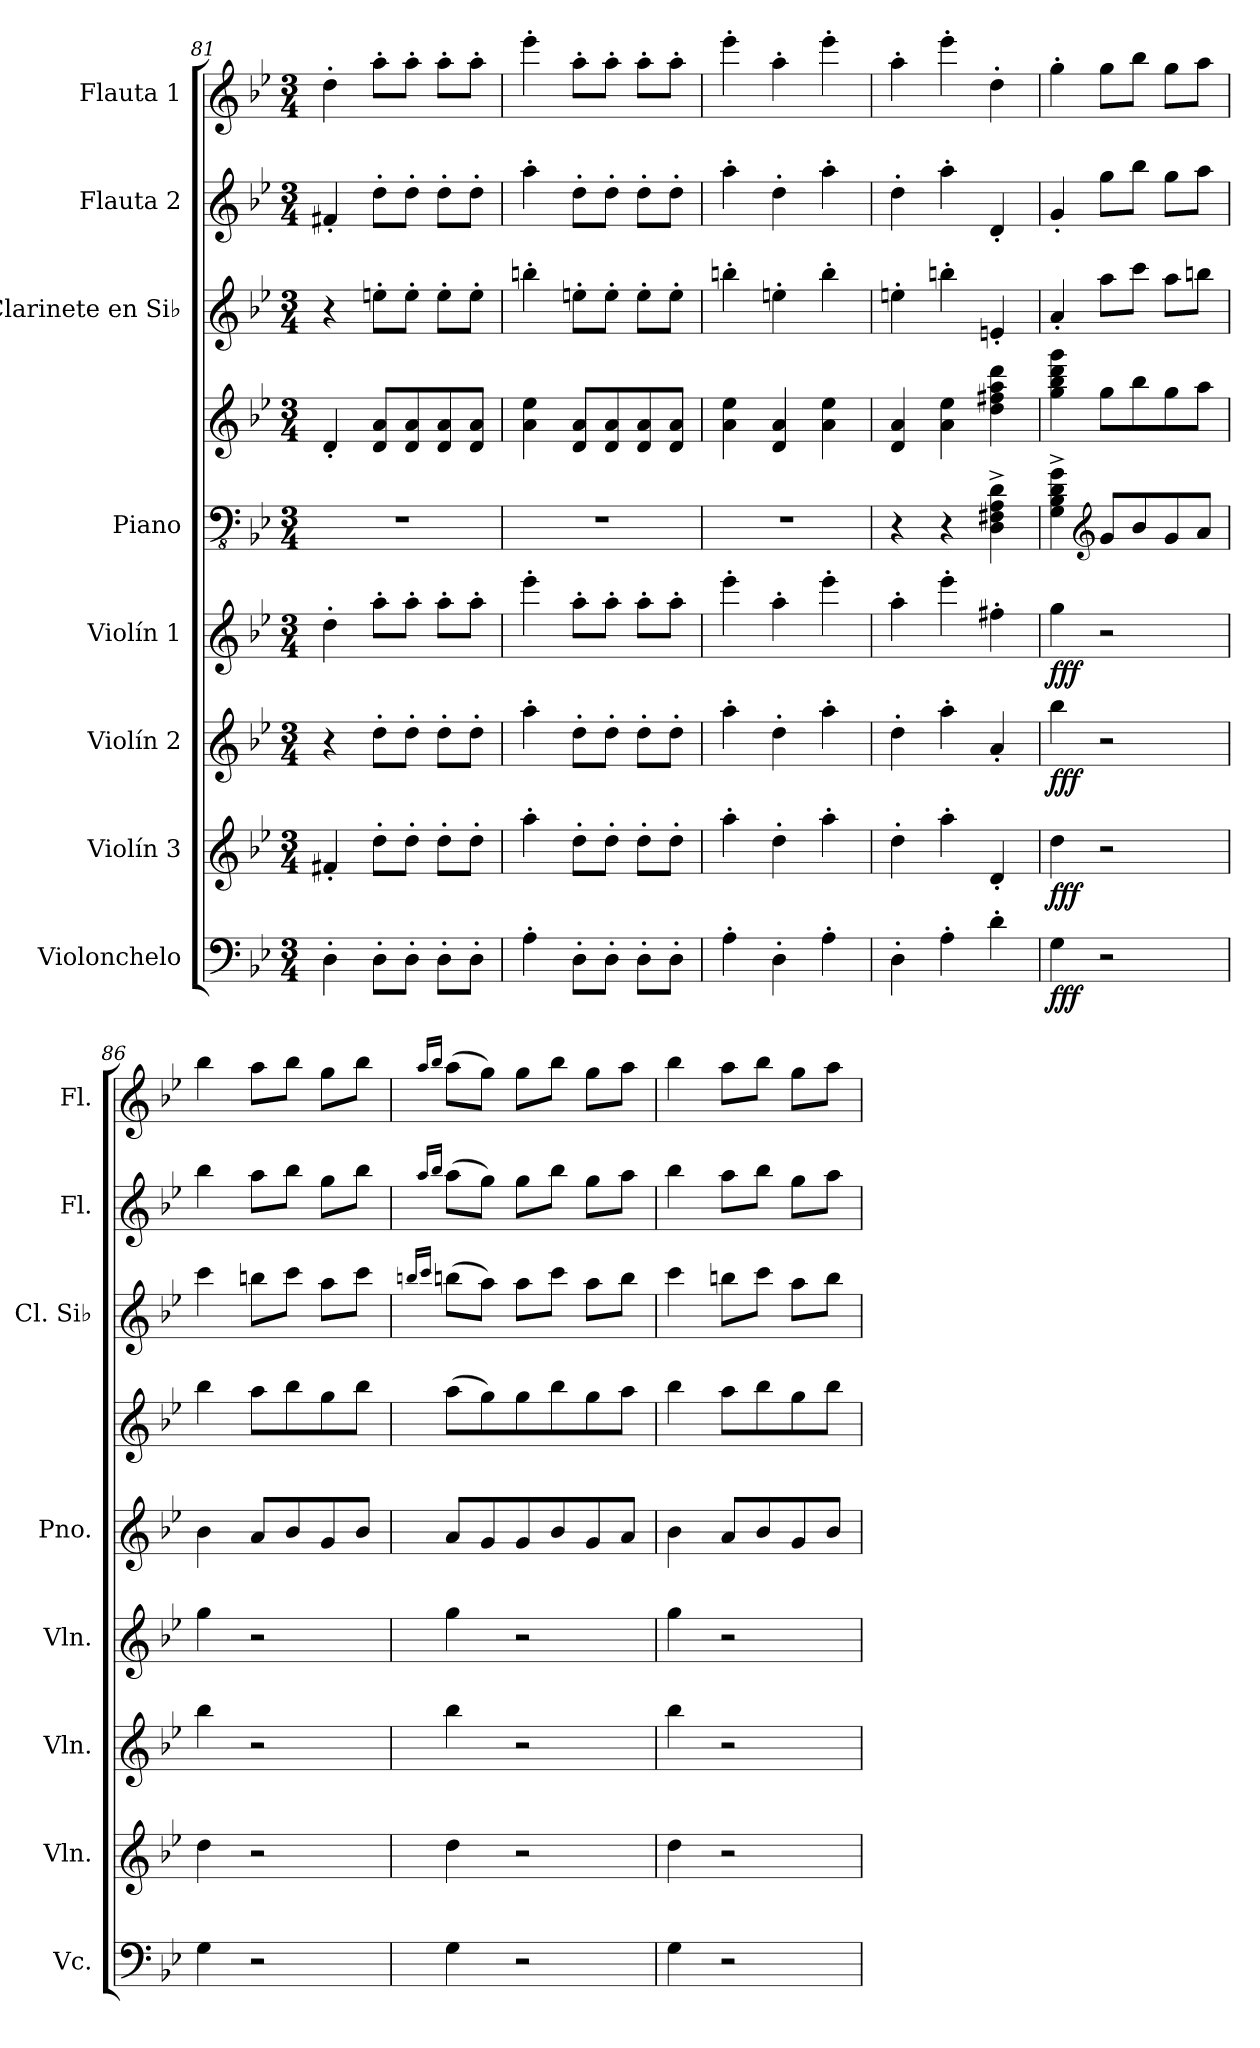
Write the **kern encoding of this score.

**kern	**dynam	**kern	**dynam	**kern	**dynam	**kern	**dynam	**kern	**kern	**kern	**kern	**kern
*part8	*part8	*part7	*part7	*part6	*part6	*part5	*part5	*part4	*part4	*part3	*part2	*part1
*staff9	*staff9	*staff8	*staff8	*staff7	*staff7	*staff6	*staff6	*staff5	*staff4	*staff3	*staff2	*staff1
*I"Violonchelo	*	*I"Violín 3	*	*I"Violín 2	*	*I"Violín 1	*	*I"Piano	*	*I"Clarinete en Si♭	*I"Flauta 2	*I"Flauta 1
*I'Vc.	*	*I'Vln.	*	*I'Vln.	*	*I'Vln.	*	*I'Pno.	*	*I'Cl. Si♭	*I'Fl.	*I'Fl.
!!LO:PB:g=z
*clefF4	*	*clefG2	*	*clefG2	*	*clefG2	*	*clefFv4	*clefG2	*clefG2	*clefG2	*clefG2
*	*	*	*	*	*	*	*	*	*	*ITrd1c2	*	*
*k[b-e-]	*	*k[b-e-]	*	*k[b-e-]	*	*k[b-e-]	*	*k[b-e-]	*k[b-e-]	*k[b-e-a-d-]	*k[b-e-]	*k[b-e-]
*M3/4	*	*M3/4	*	*M3/4	*	*M3/4	*	*M3/4	*M3/4	*M3/4	*M3/4	*M3/4
=81	=81	=81	=81	=81	=81	=81	=81	=81	=81	=81	=81	=81
4D'\	.	4f#X'/	.	4r	.	4dd'\	.	2.r	4d'/	4r	4f#X'/	4dd'\
8D'\L	.	8dd'\L	.	8dd'\L	.	8aa'\L	.	.	8d/ 8a/L	8ddn'\L	8dd'\L	8aa'\L
8D'\J	.	8dd'\J	.	8dd'\J	.	8aa'\J	.	.	8d/ 8a/	8dd'\J	8dd'\J	8aa'\J
8D'\L	.	8dd'\L	.	8dd'\L	.	8aa'\L	.	.	8d/ 8a/	8dd'\L	8dd'\L	8aa'\L
8D'\J	.	8dd'\J	.	8dd'\J	.	8aa'\J	.	.	8d/ 8a/J	8dd'\J	8dd'\J	8aa'\J
=82	=82	=82	=82	=82	=82	=82	=82	=82	=82	=82	=82	=82
4A'\	.	4aa'\	.	4aa'\	.	4eee-'\	.	2.r	4a\ 4ee-\	4aan'\	4aa'\	4eee-'\
8D'\L	.	8dd'\L	.	8dd'\L	.	8aa'\L	.	.	8d/ 8a/L	8ddn'\L	8dd'\L	8aa'\L
8D'\J	.	8dd'\J	.	8dd'\J	.	8aa'\J	.	.	8d/ 8a/	8dd'\J	8dd'\J	8aa'\J
8D'\L	.	8dd'\L	.	8dd'\L	.	8aa'\L	.	.	8d/ 8a/	8dd'\L	8dd'\L	8aa'\L
8D'\J	.	8dd'\J	.	8dd'\J	.	8aa'\J	.	.	8d/ 8a/J	8dd'\J	8dd'\J	8aa'\J
=83	=83	=83	=83	=83	=83	=83	=83	=83	=83	=83	=83	=83
4A'\	.	4aa'\	.	4aa'\	.	4eee-'\	.	2.r	4a\ 4ee-\	4aan'\	4aa'\	4eee-'\
4D'\	.	4dd'\	.	4dd'\	.	4aa'\	.	.	4d/ 4a/	4ddn'\	4dd'\	4aa'\
4A'\	.	4aa'\	.	4aa'\	.	4eee-'\	.	.	4a\ 4ee-\	4aa'\	4aa'\	4eee-'\
=84	=84	=84	=84	=84	=84	=84	=84	=84	=84	=84	=84	=84
4D'\	.	4dd'\	.	4dd'\	.	4aa'\	.	4r	4d/ 4a/	4ddn'\	4dd'\	4aa'\
4A'\	.	4aa'\	.	4aa'\	.	4eee-'\	.	4r	4a\ 4ee-\	4aan'\	4aa'\	4eee-'\
4d'\	.	4d'/	.	4a'/	.	4ff#X'\	.	4DD\^ 4FF#X\^ 4AA\^ 4D\^	4dd\ 4ff#X\ 4aa\ 4ddd\	4dn'/	4d'/	4dd'\
=85	=85	=85	=85	=85	=85	=85	=85	=85	=85	=85	=85	=85
!	!LO:DY:b	!	!LO:DY:b	!	!LO:DY:b	!	!LO:DY:b	!	!	!	!	!
4G\	fff	4dd\	fff	4bb-\	fff	4gg\	fff	4GG\^ 4BB-\^ 4D\^ 4G\^	4gg\ 4bb-\ 4ddd\ 4ggg\	4g'/	4g'/	4gg'\
*	*	*	*	*	*	*	*	*clefG2	*	*	*	*
2r	.	2r	.	2r	.	2r	.	8g/L	8gg\L	8gg\L	8gg\L	8gg\L
.	.	.	.	.	.	.	.	8b-/	8bb-\	8bb-\J	8bb-\J	8bb-\J
.	.	.	.	.	.	.	.	8g/	8gg\	8gg\L	8gg\L	8gg\L
.	.	.	.	.	.	.	.	8a/J	8aa\J	8aan\J	8aa\J	8aa\J
=86	=86	=86	=86	=86	=86	=86	=86	=86	=86	=86	=86	=86
4G\	.	4dd\	.	4bb-\	.	4gg\	.	4b-\	4bb-\	4bb-\	4bb-\	4bb-\
2r	.	2r	.	2r	.	2r	.	8a/L	8aa\L	8aan\L	8aa\L	8aa\L
.	.	.	.	.	.	.	.	8b-/	8bb-\	8bb-\J	8bb-\J	8bb-\J
.	.	.	.	.	.	.	.	8g/	8gg\	8gg\L	8gg\L	8gg\L
.	.	.	.	.	.	.	.	8b-/J	8bb-\J	8bb-\J	8bb-\J	8bb-\J
!!LO:PB:g=z
=87	=87	=87	=87	=87	=87	=87	=87	=87	=87	=87	=87	=87
.	.	.	.	.	.	.	.	.	.	16qaan/LL	16qaa/LL	16qaa/LL
.	.	.	.	.	.	.	.	.	.	16qbb-/JJ	16qbb-/JJ	16qbb-/JJ
4G\	.	4dd\	.	4bb-\	.	4gg\	.	8a/L	(>8aa\L	(>8aa\L	(>8aa\L	(>8aa\L
.	.	.	.	.	.	.	.	8g/	8gg\)	8gg\J)	8gg\J)	8gg\J)
2r	.	2r	.	2r	.	2r	.	8g/	8gg\	8gg\L	8gg\L	8gg\L
.	.	.	.	.	.	.	.	8b-/	8bb-\	8bb-\J	8bb-\J	8bb-\J
.	.	.	.	.	.	.	.	8g/	8gg\	8gg\L	8gg\L	8gg\L
.	.	.	.	.	.	.	.	8a/J	8aa\J	8aa\J	8aa\J	8aa\J
=88	=88	=88	=88	=88	=88	=88	=88	=88	=88	=88	=88	=88
4G\	.	4dd\	.	4bb-\	.	4gg\	.	4b-\	4bb-\	4bb-\	4bb-\	4bb-\
2r	.	2r	.	2r	.	2r	.	8a/L	8aa\L	8aan\L	8aa\L	8aa\L
.	.	.	.	.	.	.	.	8b-/	8bb-\	8bb-\J	8bb-\J	8bb-\J
.	.	.	.	.	.	.	.	8g/	8gg\	8gg\L	8gg\L	8gg\L
.	.	.	.	.	.	.	.	8b-/J	8bb-\J	8aa\J	8aa\J	8aa\J
=	=	=	=	=	=	=	=	=	=	=	=	=
*-	*-	*-	*-	*-	*-	*-	*-	*-	*-	*-	*-	*-
